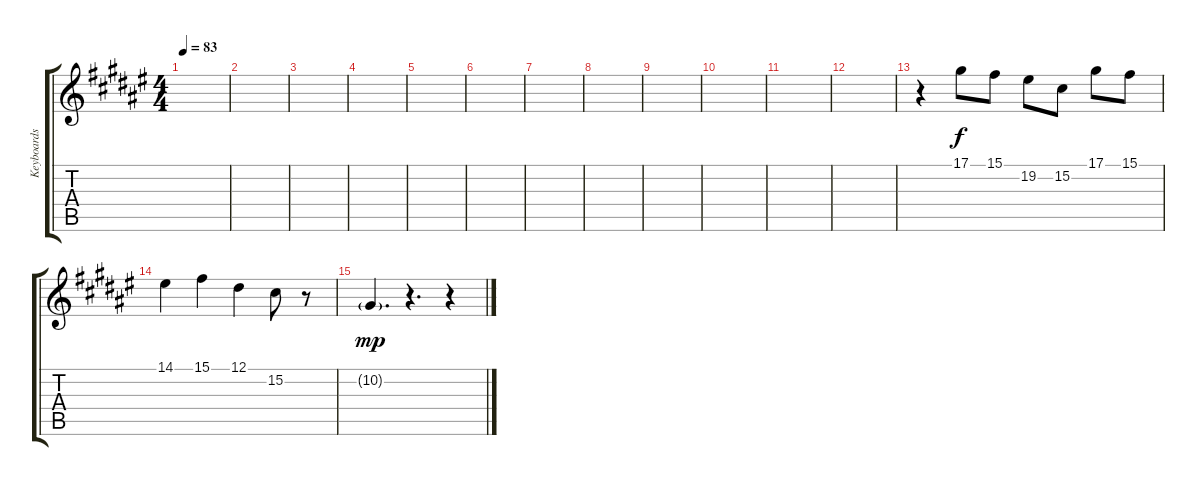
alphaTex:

\track ("Keyboards" "Keyboards") {instrument stringensemble1}
\staff {score tabs}
\tuning (Eb4 Bb3 Gb3 Db3 Ab2 Eb2) {hide}
\ts (4 4)
\tempo 83
\clef g2
\ks d#minor
|
|
|
|
|
|
|
|
|
|
|
|
r.4 17.1.8 15.1.8 19.2.8 15.2.8 17.1.8 15.1.8 |
14.1.4 15.1.4 12.1.4 15.2.8 r.8 |
10.2{g}.4{d dy mp} r.4{d} r.4
